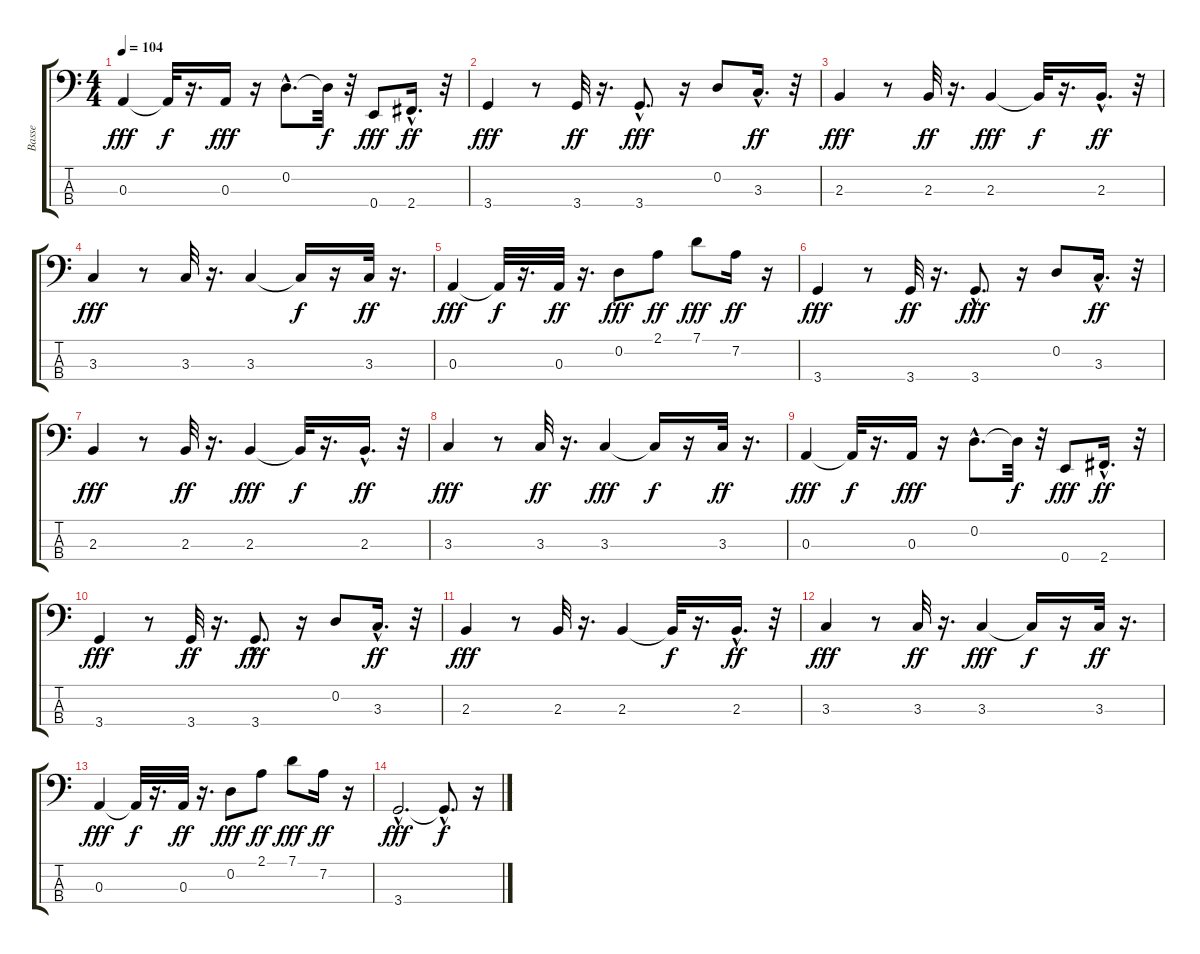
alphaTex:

\track ("Basse" "Basse") {instrument fretlessbass}
\staff {score tabs}
\tuning (G2 D2 A1 E1) {hide}
\ts (4 4)
\tempo 104
\clef f4
\ks c
0.3.4{dy fff} 0.3{t}.32{dy f} r.16{d} 0.3.16{dy fff} r.16 0.2{hac}.8{d} 0.2{t}.32{dy f} r.32 0.4.8{dy fff} 2.4{hac}.16{d dy ff} r.32 |
3.4.4{dy fff} r.8 3.4.32{dy ff} r.16{d} 3.4{hac}.8{d dy fff} r.16 0.2.8 3.3{hac}.16{d dy ff} r.32 |
2.3.4{dy fff} r.8 2.3.32{dy ff} r.16{d} 2.3.4{dy fff} 2.3{t}.32{dy f} r.16{d} 2.3{hac}.16{d dy ff} r.32 |
3.3.4{dy fff} r.8 3.3.32 r.16{d} 3.3.4 3.3{t}.16{dy f} r.16 3.3.32{dy ff} r.16{d} |
0.3.4{dy fff} 0.3{t}.32{dy f} r.16{d} 0.3.32{dy ff} r.16{d} 0.2.8{dy fff} 2.1.8{dy ff} 7.1.8{dy fff} 7.2.16{dy ff} r.16 |
3.4.4{dy fff} r.8 3.4.32{dy ff} r.16{d} 3.4{hac}.8{d dy fff} r.16 0.2.8 3.3{hac}.16{d dy ff} r.32 |
2.3.4{dy fff} r.8 2.3.32{dy ff} r.16{d} 2.3.4{dy fff} 2.3{t}.32{dy f} r.16{d} 2.3{hac}.16{d dy ff} r.32 |
3.3.4{dy fff} r.8 3.3.32{dy ff} r.16{d} 3.3.4{dy fff} 3.3{t}.16{dy f} r.16 3.3.32{dy ff} r.16{d} |
0.3.4{dy fff} 0.3{t}.32{dy f} r.16{d} 0.3.16{dy fff} r.16 0.2{hac}.8{d} 0.2{t}.32{dy f} r.32 0.4.8{dy fff} 2.4{hac}.16{d dy ff} r.32 |
3.4.4{dy fff} r.8 3.4.32{dy ff} r.16{d} 3.4{hac}.8{d dy fff} r.16 0.2.8 3.3{hac}.16{d dy ff} r.32 |
2.3.4{dy fff} r.8 2.3.32 r.16{d} 2.3.4 2.3{t}.32{dy f} r.16{d} 2.3{hac}.16{d dy ff} r.32 |
3.3.4{dy fff} r.8 3.3.32{dy ff} r.16{d} 3.3.4{dy fff} 3.3{t}.16{dy f} r.16 3.3.32{dy ff} r.16{d} |
0.3.4{dy fff} 0.3{t}.32{dy f} r.16{d} 0.3.32{dy ff} r.16{d} 0.2.8{dy fff} 2.1.8{dy ff} 7.1.8{dy fff} 7.2.16{dy ff} r.16 |
3.4{hac}.2{d dy fff} 3.4{hac t}.8{d dy f} r.16
